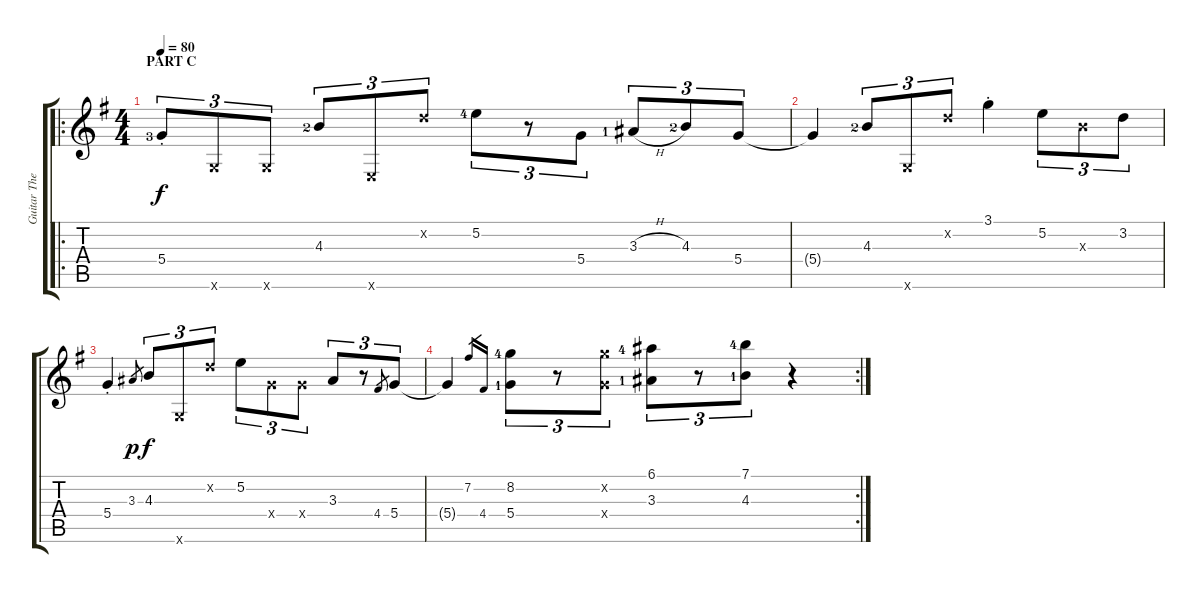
\track ("Guitar Theme" "Guitar The") {instrument electricguitarjazz}
\staff {score tabs}
\tuning (E4 B3 G3 D3 A2 E2) {hide}
\ro
\ts (4 4)
\section ("" "PART C")
\tempo 80
\clef g2
\ks g
5.4{st lf 4}.8{tu (3 2) dy f instrument electricguitarjazz} 3.6{x}.8{tu (3 2)} 3.6{x}.8{tu (3 2)} 4.3{lf 3}.8{tu (3 2)} 0.6{x}.8{tu (3 2)} 3.2{x}.8{tu (3 2)} 5.2{lf 5}.8{tu (3 2)} r.8{tu (3 2)} 5.4.8{tu (3 2)} 3.3{h lf 2}.8{tu (3 2)} 4.3{lf 3}.8{tu (3 2)} 5.4.8{tu (3 2)} |
5.4{t}.4 4.3{lf 3}.8{tu (3 2)} 3.6{x}.8{tu (3 2)} 3.2{x}.8{tu (3 2)} 3.1{st}.4 5.2.8{tu (3 2)} 4.3{x}.8{tu (3 2)} 3.2.8{tu (3 2)} |
5.4{st}.4 3.3.8{gr dy p} 4.3.8{tu (3 2) dy f} 3.6{x}.8{tu (3 2)} 3.2{x}.8{tu (3 2)} 5.2.8{tu (3 2)} 5.4{x}.8{tu (3 2)} 5.4{x}.8{tu (3 2)} 3.3.8{tu (3 2)} r.8{tu (3 2)} 4.4.8{gr} 5.4.8{tu (3 2)} |
\rc 2
5.4{t}.4 7.2.16{gr} 4.4.16{gr} (8.2{lf 5} 5.4{lf 2}).8{tu (3 2)} r.8{tu (3 2)} (8.2{x} 5.4{x}).8{tu (3 2)} (6.1{lf 5} 3.3{lf 2}).8{tu (3 2)} r.8{tu (3 2)} (7.1{lf 5} 4.3{lf 2}).8{tu (3 2)} r.4
